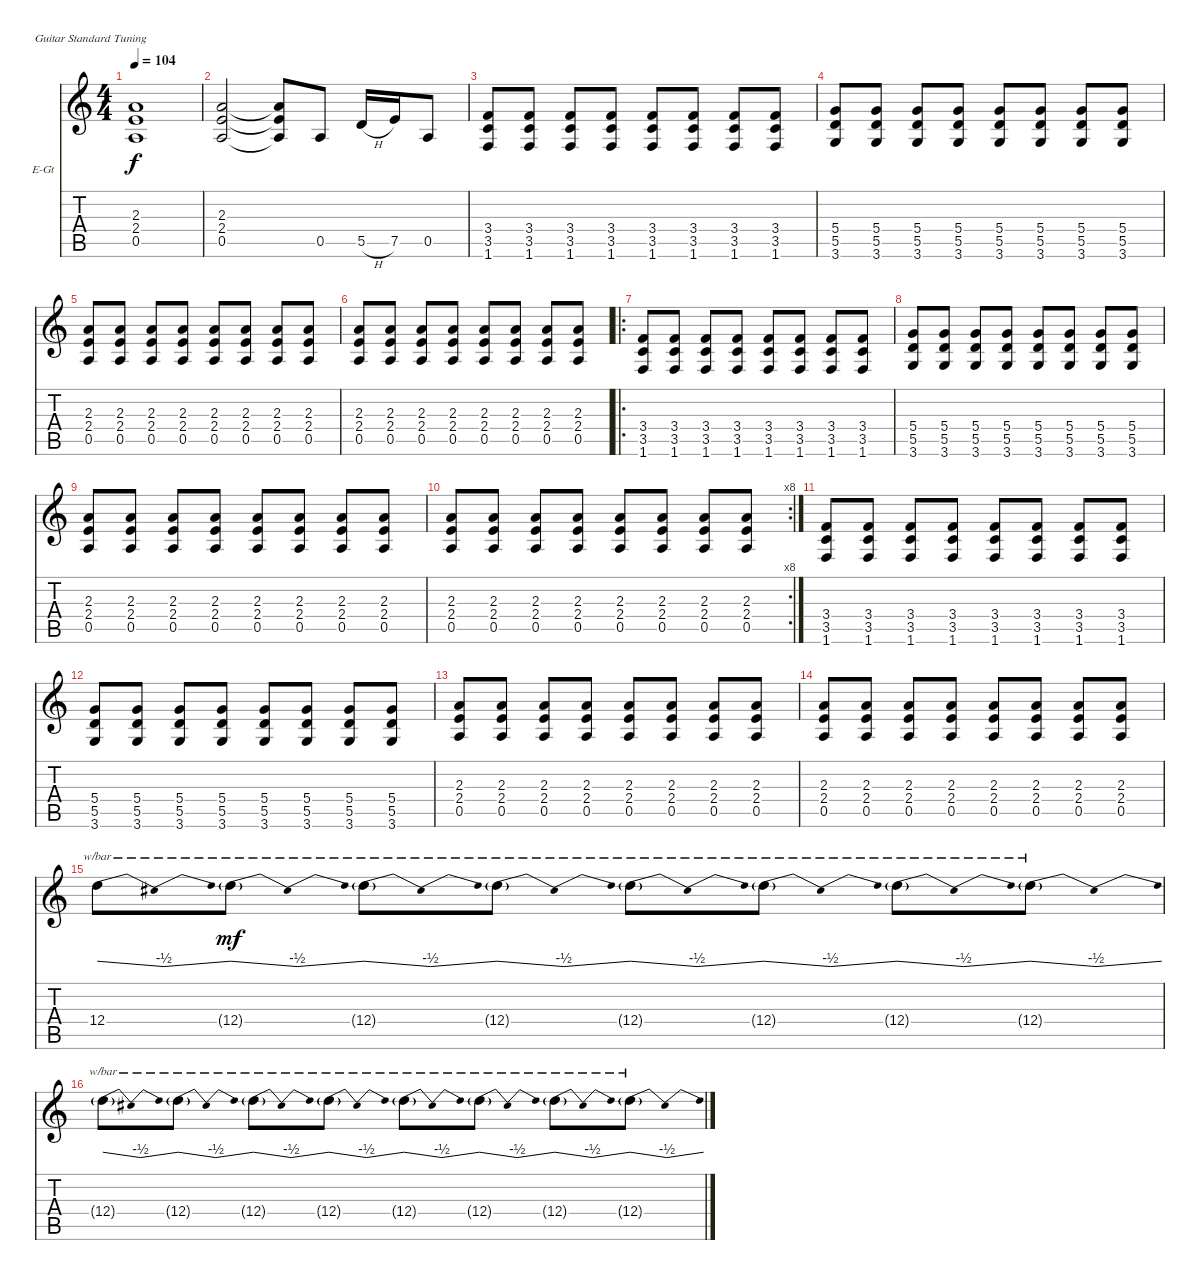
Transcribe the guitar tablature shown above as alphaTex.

\defaultSystemsLayout 4
\bracketExtendMode nobrackets
\firstSystemTrackNameOrientation horizontal
\otherSystemsTrackNameOrientation horizontal
\track ("Mike McCready (Drive)" "E-Gt") {instrument overdrivenguitar}
\staff {score tabs}
\tuning (E4 B3 G3 D3 A2 E2)
\ts (4 4)
\tempo 104
\clef g2
\ks c
(2.3 2.4 0.5).1{dy f} |
(2.3 2.4 0.5).2 (2.3{t} 2.4{t} 0.5{t}).8 0.5.8 5.5{h}.16 7.5.16 0.5.8 |
(3.4 3.5 1.6).8 (3.4 3.5 1.6).8 (3.4 3.5 1.6).8 (3.4 3.5 1.6).8 (3.4 3.5 1.6).8 (3.4 3.5 1.6).8 (3.4 3.5 1.6).8 (3.4 3.5 1.6).8 |
(5.4 5.5 3.6).8 (5.4 5.5 3.6).8 (5.4 5.5 3.6).8 (5.4 5.5 3.6).8 (5.4 5.5 3.6).8 (5.4 5.5 3.6).8 (5.4 5.5 3.6).8 (5.4 5.5 3.6).8 |
(2.3 2.4 0.5).8 (2.3 2.4 0.5).8 (2.3 2.4 0.5).8 (2.3 2.4 0.5).8 (2.3 2.4 0.5).8 (2.3 2.4 0.5).8 (2.3 2.4 0.5).8 (2.3 2.4 0.5).8 |
(2.3 2.4 0.5).8 (2.3 2.4 0.5).8 (2.3 2.4 0.5).8 (2.3 2.4 0.5).8 (2.3 2.4 0.5).8 (2.3 2.4 0.5).8 (2.3 2.4 0.5).8 (2.3 2.4 0.5).8 |
\ro
(3.4 3.5 1.6).8 (3.4 3.5 1.6).8 (3.4 3.5 1.6).8 (3.4 3.5 1.6).8 (3.4 3.5 1.6).8 (3.4 3.5 1.6).8 (3.4 3.5 1.6).8 (3.4 3.5 1.6).8 |
(5.4 5.5 3.6).8 (5.4 5.5 3.6).8 (5.4 5.5 3.6).8 (5.4 5.5 3.6).8 (5.4 5.5 3.6).8 (5.4 5.5 3.6).8 (5.4 5.5 3.6).8 (5.4 5.5 3.6).8 |
(2.3 2.4 0.5).8 (2.3 2.4 0.5).8 (2.3 2.4 0.5).8 (2.3 2.4 0.5).8 (2.3 2.4 0.5).8 (2.3 2.4 0.5).8 (2.3 2.4 0.5).8 (2.3 2.4 0.5).8 |
\rc 8
(2.3 2.4 0.5).8 (2.3 2.4 0.5).8 (2.3 2.4 0.5).8 (2.3 2.4 0.5).8 (2.3 2.4 0.5).8 (2.3 2.4 0.5).8 (2.3 2.4 0.5).8 (2.3 2.4 0.5).8 |
(3.4 3.5 1.6).8 (3.4 3.5 1.6).8 (3.4 3.5 1.6).8 (3.4 3.5 1.6).8 (3.4 3.5 1.6).8 (3.4 3.5 1.6).8 (3.4 3.5 1.6).8 (3.4 3.5 1.6).8 |
(5.4 5.5 3.6).8 (5.4 5.5 3.6).8 (5.4 5.5 3.6).8 (5.4 5.5 3.6).8 (5.4 5.5 3.6).8 (5.4 5.5 3.6).8 (5.4 5.5 3.6).8 (5.4 5.5 3.6).8 |
(2.3 2.4 0.5).8 (2.3 2.4 0.5).8 (2.3 2.4 0.5).8 (2.3 2.4 0.5).8 (2.3 2.4 0.5).8 (2.3 2.4 0.5).8 (2.3 2.4 0.5).8 (2.3 2.4 0.5).8 |
(2.3 2.4 0.5).8 (2.3 2.4 0.5).8 (2.3 2.4 0.5).8 (2.3 2.4 0.5).8 (2.3 2.4 0.5).8 (2.3 2.4 0.5).8 (2.3 2.4 0.5).8 (2.3 2.4 0.5).8 |
12.4.8{tbe (dip default 0 0 30 -2 60 0)} 12.4{g}.8{tbe (dip default 0 0 30 -2 60 0) dy mf} 12.4{g}.8{tbe (dip default 0 0 30 -2 60 0)} 12.4{g}.8{tbe (dip default 0 0 30 -2 60 0)} 12.4{g}.8{tbe (dip default 0 0 30 -2 60 0)} 12.4{g}.8{tbe (dip default 0 0 30 -2 60 0)} 12.4{g}.8{tbe (dip default 0 0 30 -2 60 0)} 12.4{g}.8{tbe (dip default 0 0 30 -2 60 0)} |
12.4{g}.8{tbe (dip default 0 0 30 -2 60 0)} 12.4{g}.8{tbe (dip default 0 0 30 -2 60 0)} 12.4{g}.8{tbe (dip default 0 0 30 -2 60 0)} 12.4{g}.8{tbe (dip default 0 0 30 -2 60 0)} 12.4{g}.8{tbe (dip default 0 0 30 -2 60 0)} 12.4{g}.8{tbe (dip default 0 0 30 -2 60 0)} 12.4{g}.8{tbe (dip default 0 0 30 -2 60 0)} 12.4{g}.8{tbe (dip default 0 0 30 -2 60 0)}
